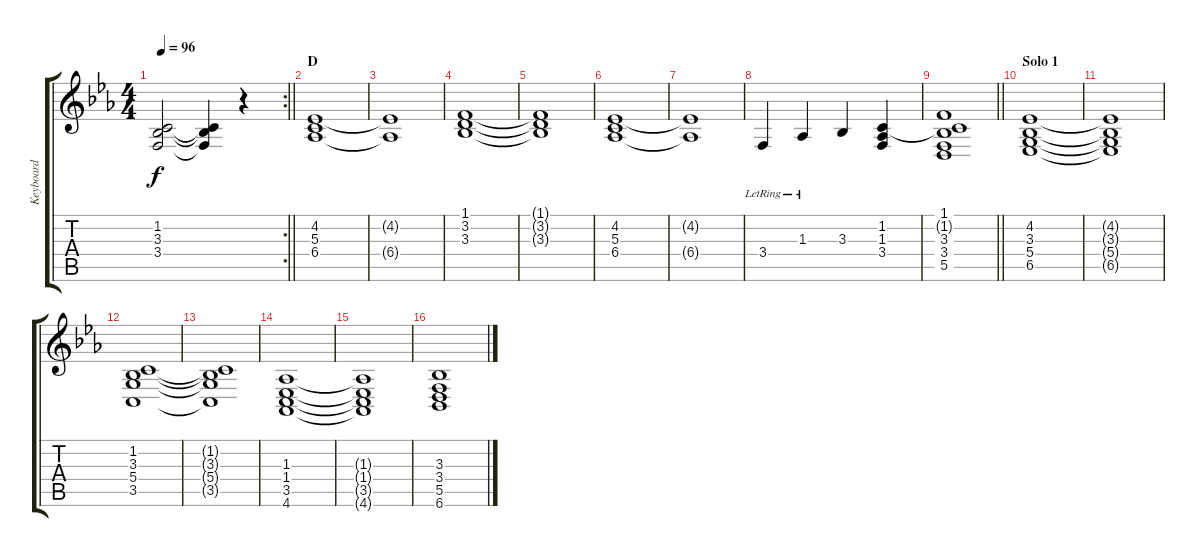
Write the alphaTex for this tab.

\track ("Keyboard" "Keyboard") {instrument pad2warm}
\staff {score tabs}
\tuning (E4 B3 G3 D3 A2 E2) {hide}
\rc 2
\ts (4 4)
\tempo 96
\clef g2
\barLineRight lightlight
\ks cminor
(1.2 3.3 3.4).2{dy f} (1.2{t} 3.3{t} 3.4{t}).4 r.4 |
\section ("" "D")
(4.2 5.3 6.4).1 |
(4.2{t} 6.4{t}).1 |
(1.1 3.2 3.3).1 |
(1.1{t} 3.2{t} 3.3{t}).1 |
(4.2 5.3 6.4).1 |
(4.2{t} 6.4{t}).1 |
3.4{lr}.4 1.3{lr}.4 3.3.4 (1.2 1.3 3.4).4 |
\barLineRight lightlight
(1.1 1.2{t} 3.3 3.4 5.5).1 |
\section ("" "Solo 1")
(4.2 3.3 5.4 6.5).1 |
(4.2{t} 3.3{t} 5.4{t} 6.5{t}).1 |
(1.2 3.3 5.4 3.5).1 |
(1.2{t} 3.3{t} 5.4{t} 3.5{t}).1 |
(1.3 1.4 3.5 4.6).1 |
(1.3{t} 1.4{t} 3.5{t} 4.6{t}).1 |
(3.3 3.4 5.5 6.6).1
